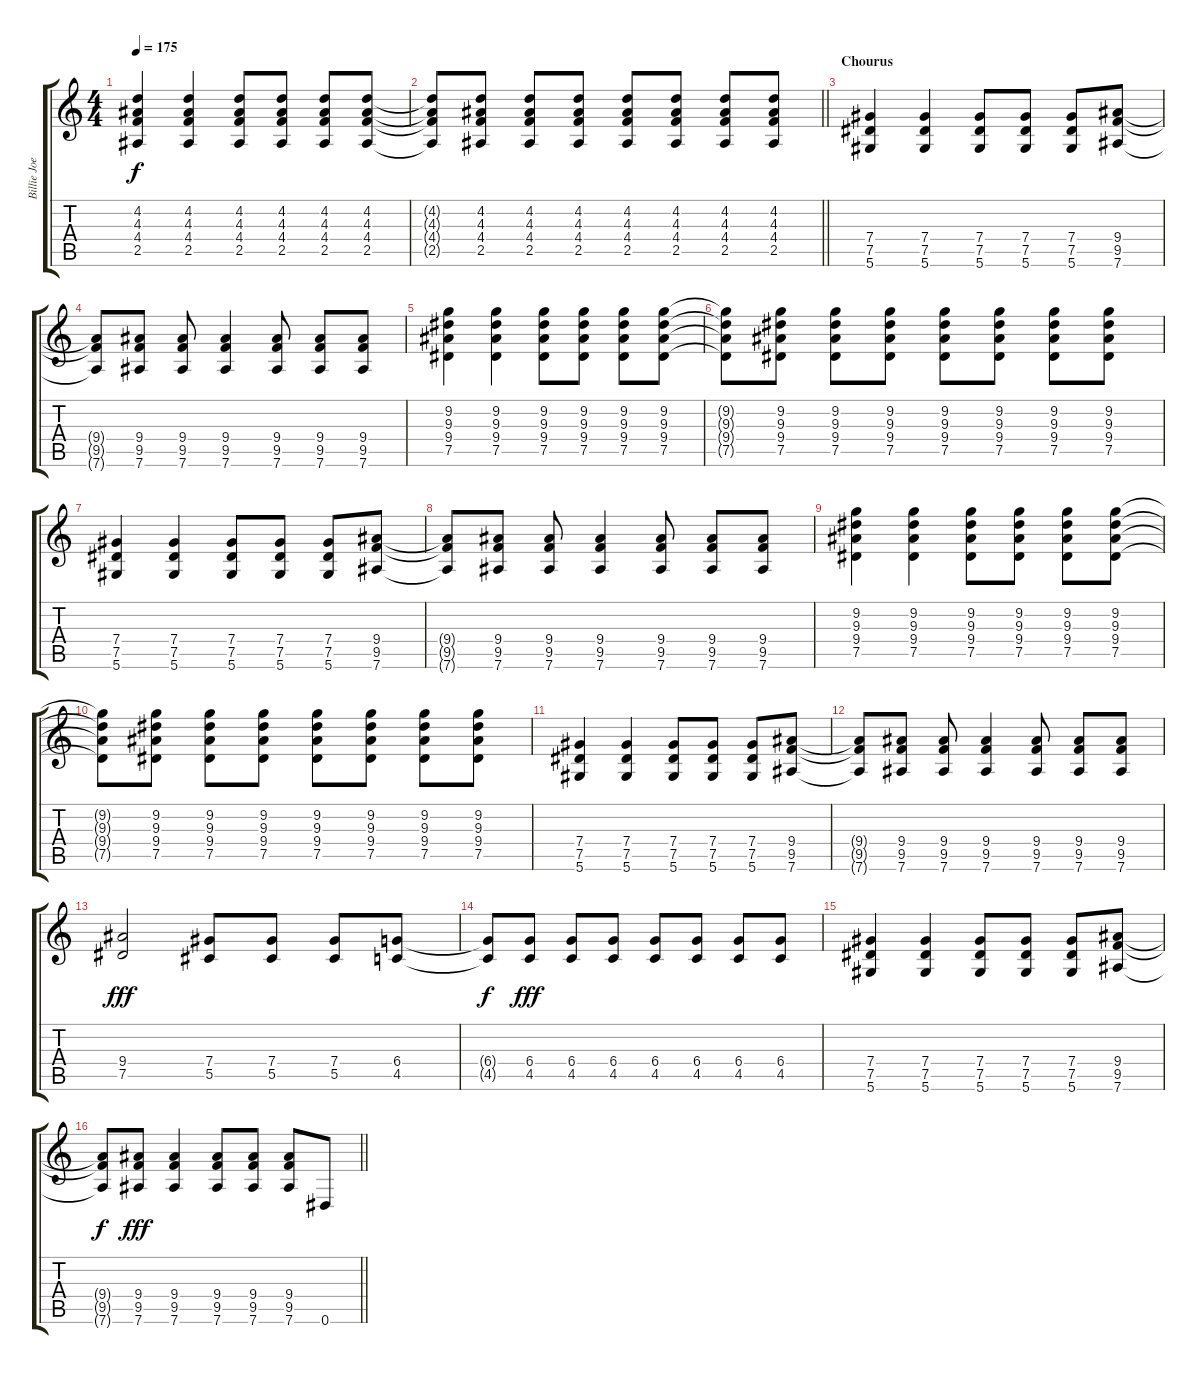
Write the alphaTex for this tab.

\track ("Billie Joe" "Billie Joe") {instrument distortionguitar}
\staff {score tabs}
\tuning (Eb4 Bb3 Gb3 Db3 Ab2 Eb2) {hide}
\ts (4 4)
\tempo 175
\clef g2
\ks c
(4.2 4.3 4.4 2.5).4{dy f} (4.2 4.3 4.4 2.5).4 (4.2 4.3 4.4 2.5).8 (4.2 4.3 4.4 2.5).8 (4.2 4.3 4.4 2.5).8 (4.2 4.3 4.4 2.5).8 |
\barLineRight lightlight
(4.2{t} 4.3{t} 4.4{t} 2.5{t}).8 (4.2 4.3 4.4 2.5).8 (4.2 4.3 4.4 2.5).8 (4.2 4.3 4.4 2.5).8 (4.2 4.3 4.4 2.5).8 (4.2 4.3 4.4 2.5).8 (4.2 4.3 4.4 2.5).8 (4.2 4.3 4.4 2.5).8 |
\section ("" "Chourus")
(7.4 7.5 5.6).4 (7.4 7.5 5.6).4 (7.4 7.5 5.6).8 (7.4 7.5 5.6).8 (7.4 7.5 5.6).8 (9.4 9.5 7.6).8 |
(9.4{t} 9.5{t} 7.6{t}).8 (9.4 9.5 7.6).8 (9.4 9.5 7.6).8 (9.4 9.5 7.6).4 (9.4 9.5 7.6).8 (9.4 9.5 7.6).8 (9.4 9.5 7.6).8 |
(9.2 9.3 9.4 7.5).4 (9.2 9.3 9.4 7.5).4 (9.2 9.3 9.4 7.5).8 (9.2 9.3 9.4 7.5).8 (9.2 9.3 9.4 7.5).8 (9.2 9.3 9.4 7.5).8 |
(9.2{t} 9.3{t} 9.4{t} 7.5{t}).8 (9.2 9.3 9.4 7.5).8 (9.2 9.3 9.4 7.5).8 (9.2 9.3 9.4 7.5).8 (9.2 9.3 9.4 7.5).8 (9.2 9.3 9.4 7.5).8 (9.2 9.3 9.4 7.5).8 (9.2 9.3 9.4 7.5).8 |
(7.4 7.5 5.6).4 (7.4 7.5 5.6).4 (7.4 7.5 5.6).8 (7.4 7.5 5.6).8 (7.4 7.5 5.6).8 (9.4 9.5 7.6).8 |
(9.4{t} 9.5{t} 7.6{t}).8 (9.4 9.5 7.6).8 (9.4 9.5 7.6).8 (9.4 9.5 7.6).4 (9.4 9.5 7.6).8 (9.4 9.5 7.6).8 (9.4 9.5 7.6).8 |
(9.2 9.3 9.4 7.5).4 (9.2 9.3 9.4 7.5).4 (9.2 9.3 9.4 7.5).8 (9.2 9.3 9.4 7.5).8 (9.2 9.3 9.4 7.5).8 (9.2 9.3 9.4 7.5).8 |
(9.2{t} 9.3{t} 9.4{t} 7.5{t}).8 (9.2 9.3 9.4 7.5).8 (9.2 9.3 9.4 7.5).8 (9.2 9.3 9.4 7.5).8 (9.2 9.3 9.4 7.5).8 (9.2 9.3 9.4 7.5).8 (9.2 9.3 9.4 7.5).8 (9.2 9.3 9.4 7.5).8 |
(7.4 7.5 5.6).4 (7.4 7.5 5.6).4 (7.4 7.5 5.6).8 (7.4 7.5 5.6).8 (7.4 7.5 5.6).8 (9.4 9.5 7.6).8 |
(9.4{t} 9.5{t} 7.6{t}).8 (9.4 9.5 7.6).8 (9.4 9.5 7.6).8 (9.4 9.5 7.6).4 (9.4 9.5 7.6).8 (9.4 9.5 7.6).8 (9.4 9.5 7.6).8 |
(9.4 7.5).2{dy fff} (7.4 5.5).8 (7.4 5.5).8 (7.4 5.5).8 (6.4 4.5).8 |
(6.4{t} 4.5{t}).8{dy f} (6.4 4.5).8{dy fff} (6.4 4.5).8 (6.4 4.5).8 (6.4 4.5).8 (6.4 4.5).8 (6.4 4.5).8 (6.4 4.5).8 |
(7.4 7.5 5.6).4 (7.4 7.5 5.6).4 (7.4 7.5 5.6).8 (7.4 7.5 5.6).8 (7.4 7.5 5.6).8 (9.4 9.5 7.6).8 |
\barLineRight lightlight
(9.4{t} 9.5{t} 7.6{t}).8{dy f} (9.4 9.5 7.6).8{dy fff} (9.4 9.5 7.6).4 (9.4 9.5 7.6).8 (9.4 9.5 7.6).8 (9.4 9.5 7.6).8 0.6.8
